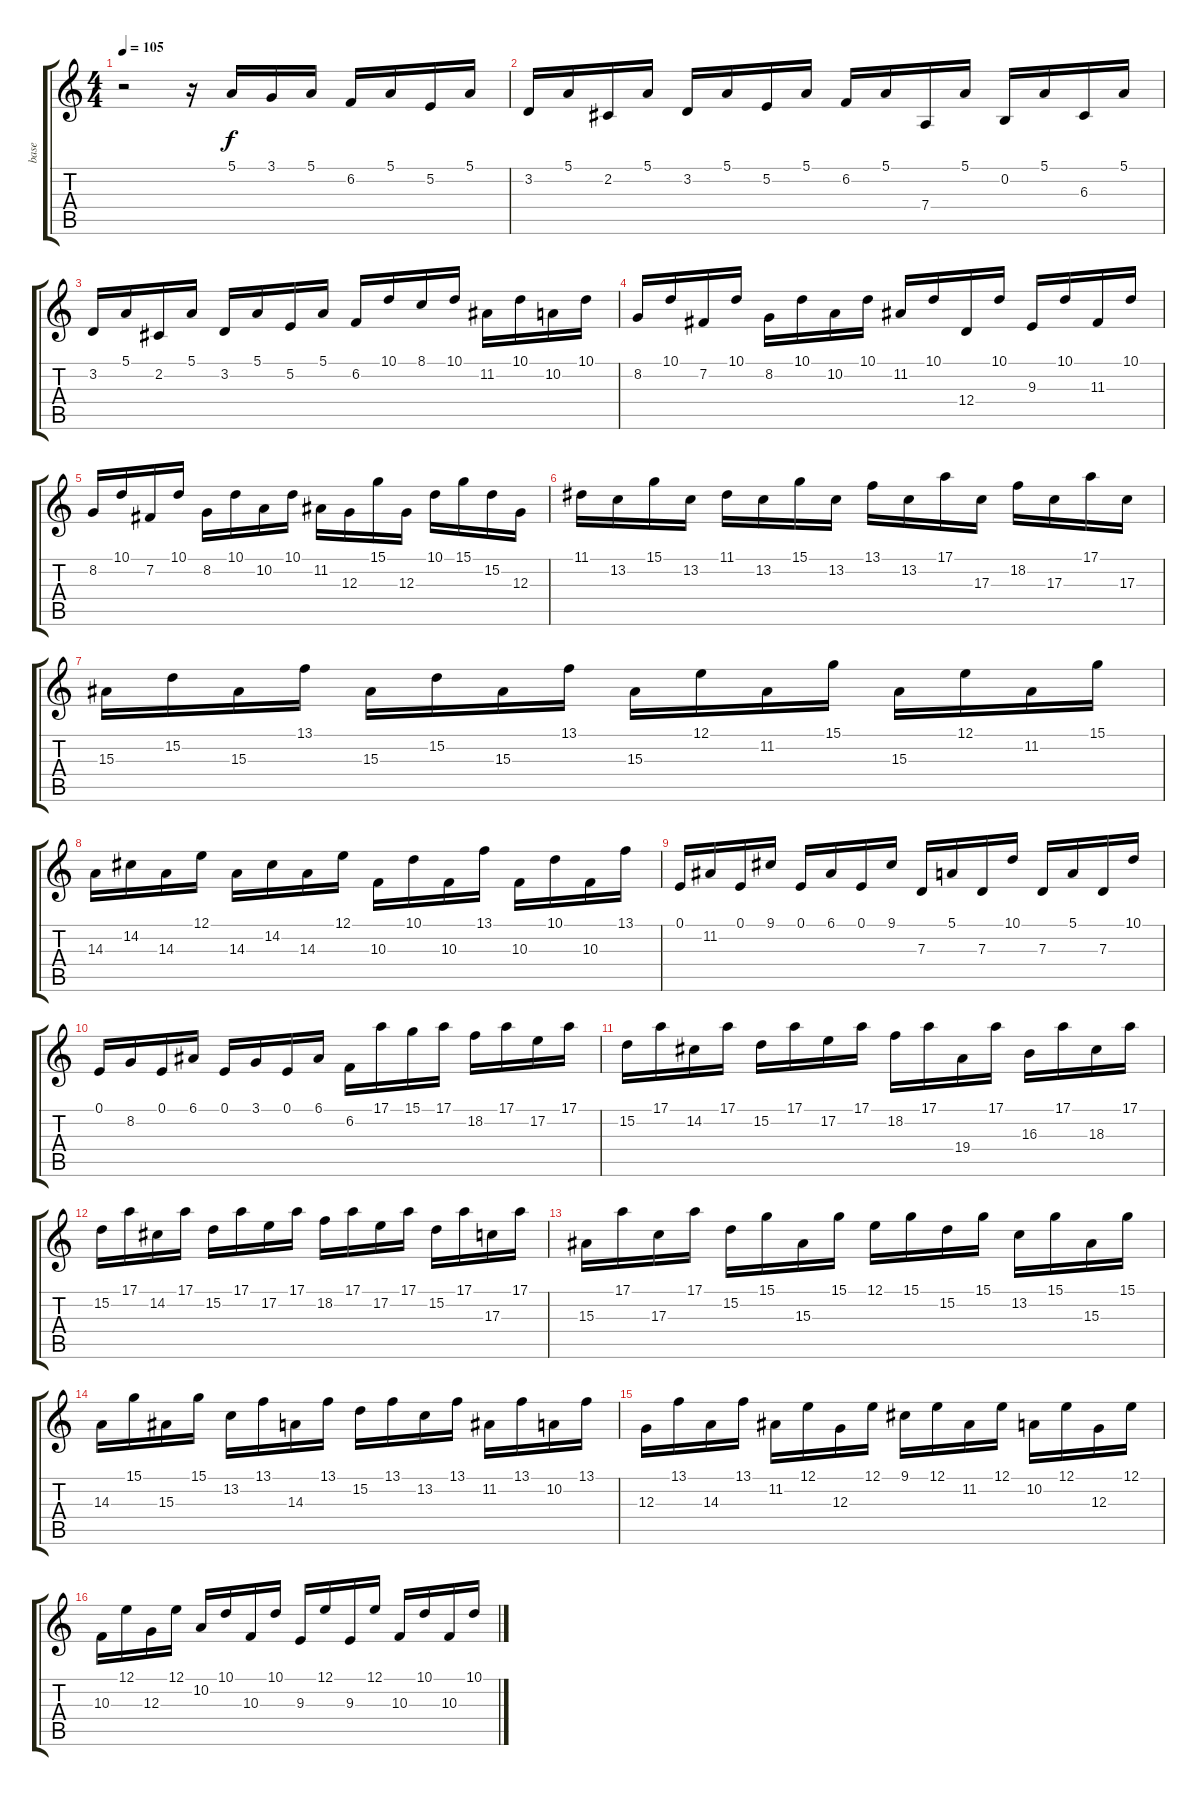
\track ("base" "base") {instrument synthstrings2}
\staff {score tabs}
\tuning (E4 B3 G3 D3 A2 E2) {hide}
\ts (4 4)
\tempo 105
\clef g2
\ks c
r.2{dy f instrument synthstrings2} r.16 5.1.16{volume 6} 3.1.16 5.1.16 6.2.16 5.1.16 5.2.16 5.1.16 |
3.2.16 5.1.16 2.2.16 5.1.16 3.2.16 5.1.16 5.2.16 5.1.16 6.2.16 5.1.16 7.4.16 5.1.16 0.2.16 5.1.16 6.3.16 5.1.16 |
3.2.16 5.1.16 2.2.16 5.1.16 3.2.16 5.1.16 5.2.16 5.1.16 6.2.16 10.1.16 8.1.16 10.1.16 11.2.16 10.1.16 10.2.16 10.1.16 |
8.2.16 10.1.16 7.2.16 10.1.16 8.2.16 10.1.16 10.2.16 10.1.16 11.2.16 10.1.16 12.4.16 10.1.16 9.3.16 10.1.16 11.3.16 10.1.16 |
8.2.16 10.1.16 7.2.16 10.1.16 8.2.16 10.1.16 10.2.16 10.1.16 11.2.16 12.3.16 15.1.16 12.3.16 10.1.16 15.1.16 15.2.16 12.3.16 |
11.1.16 13.2.16 15.1.16 13.2.16 11.1.16 13.2.16 15.1.16 13.2.16 13.1.16 13.2.16 17.1.16 17.3.16 18.2.16 17.3.16 17.1.16 17.3.16 |
15.3.16 15.2.16 15.3.16 13.1.16 15.3.16 15.2.16 15.3.16 13.1.16 15.3.16 12.1.16 11.2.16 15.1.16 15.3.16 12.1.16 11.2.16 15.1.16 |
14.3.16 14.2.16 14.3.16 12.1.16 14.3.16 14.2.16 14.3.16 12.1.16 10.3.16 10.1.16 10.3.16 13.1.16 10.3.16 10.1.16 10.3.16 13.1.16 |
0.1.16 11.2.16 0.1.16 9.1.16 0.1.16 6.1.16 0.1.16 9.1.16 7.3.16 5.1.16 7.3.16 10.1.16 7.3.16 5.1.16 7.3.16 10.1.16 |
0.1.16 8.2.16 0.1.16 6.1.16 0.1.16 3.1.16 0.1.16 6.1.16 6.2.16 17.1.16 15.1.16 17.1.16 18.2.16 17.1.16 17.2.16 17.1.16 |
15.2.16 17.1.16 14.2.16 17.1.16 15.2.16 17.1.16 17.2.16 17.1.16 18.2.16 17.1.16 19.4.16 17.1.16 16.3.16 17.1.16 18.3.16 17.1.16 |
15.2.16 17.1.16 14.2.16 17.1.16 15.2.16 17.1.16 17.2.16 17.1.16 18.2.16 17.1.16 17.2.16 17.1.16 15.2.16 17.1.16 17.3.16 17.1.16 |
15.3.16 17.1.16 17.3.16 17.1.16 15.2.16 15.1.16 15.3.16 15.1.16 12.1.16 15.1.16 15.2.16 15.1.16 13.2.16 15.1.16 15.3.16 15.1.16 |
14.3.16 15.1.16 15.3.16 15.1.16 13.2.16 13.1.16 14.3.16 13.1.16 15.2.16 13.1.16 13.2.16 13.1.16 11.2.16 13.1.16 10.2.16 13.1.16 |
12.3.16 13.1.16 14.3.16 13.1.16 11.2.16 12.1.16 12.3.16 12.1.16 9.1.16 12.1.16 11.2.16 12.1.16 10.2.16 12.1.16 12.3.16 12.1.16 |
10.3.16 12.1.16 12.3.16 12.1.16 10.2.16 10.1.16 10.3.16 10.1.16 9.3.16 12.1.16 9.3.16 12.1.16 10.3.16 10.1.16 10.3.16 10.1.16
